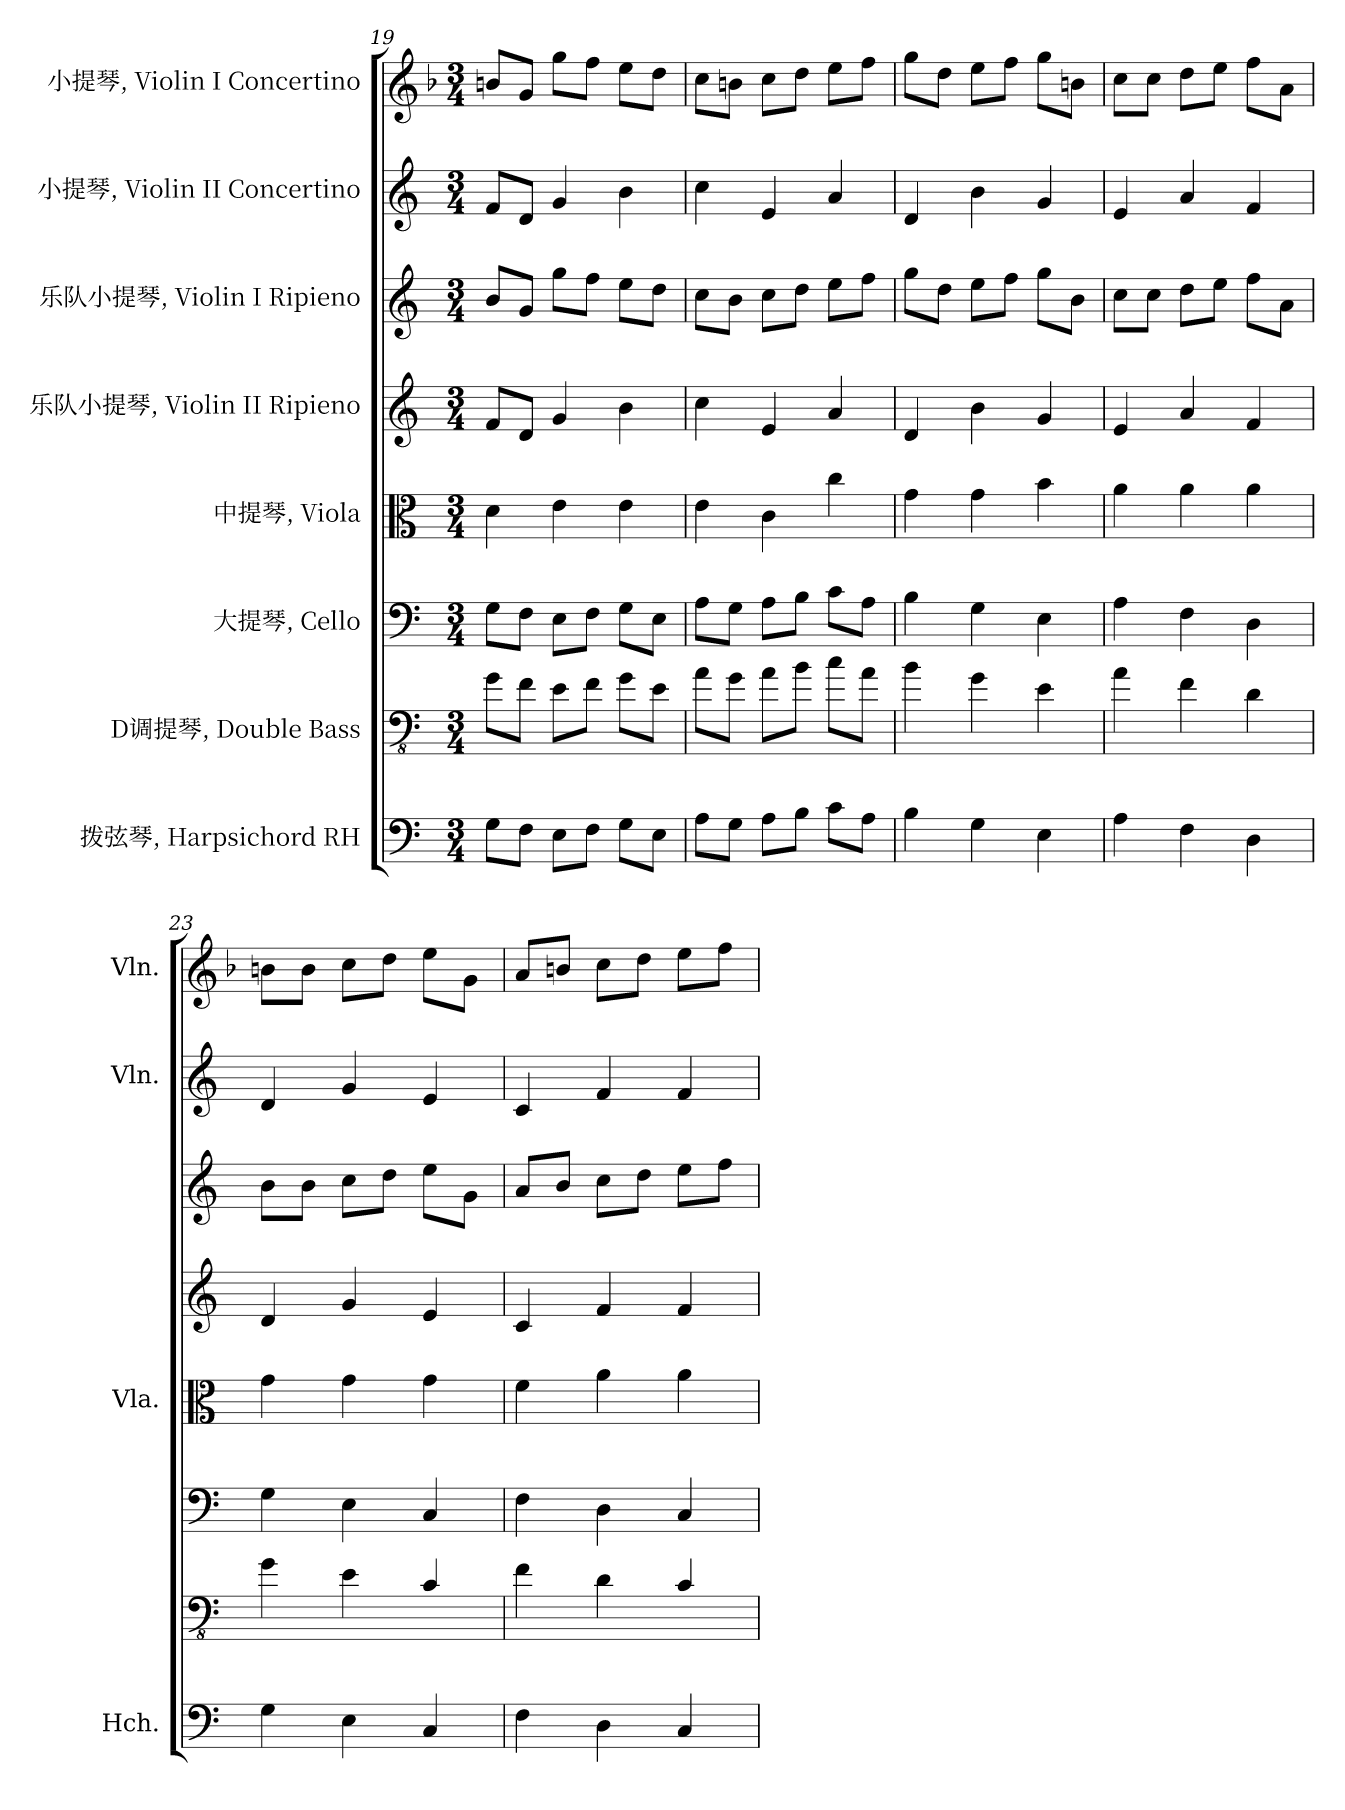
**kern	**kern	**kern	**kern	**kern	**kern	**kern	**kern
*part8	*part7	*part6	*part5	*part4	*part3	*part2	*part1
*staff8	*staff7	*staff6	*staff5	*staff4	*staff3	*staff2	*staff1
*I"拨弦琴, Harpsichord RH	*I"D调提琴, Double Bass	*I"大提琴, Cello	*I"中提琴, Viola	*I"乐队小提琴, Violin II Ripieno	*I"乐队小提琴, Violin I Ripieno	*I"小提琴, Violin II Concertino	*I"小提琴, Violin I Concertino
*I'Hch.	*	*	*I'Vla.	*	*	*I'Vln.	*I'Vln.
*clefF4	*clefFv4	*clefF4	*clefC3	*clefG2	*clefG2	*clefG2	*clefG2
*	*ITrd7c12	*	*	*	*	*	*
*k[]	*k[]	*k[]	*k[]	*k[]	*k[]	*k[]	*k[b-]
*M3/4	*M3/4	*M3/4	*M3/4	*M3/4	*M3/4	*M3/4	*M3/4
=19	=19	=19	=19	=19	=19	=19	=19
8G\L	8GG\L	8G\L	4d\	8f/L	8b/L	8f/L	8bn/L
8F\J	8FF\J	8F\J	.	8d/J	8g/J	8d/J	8g/J
8E\L	8EE\L	8E\L	4e\	4g/	8gg\L	4g/	8gg\L
8F\J	8FF\J	8F\J	.	.	8ff\J	.	8ff\J
8G\L	8GG\L	8G\L	4e\	4b\	8ee\L	4b\	8ee\L
8E\J	8EE\J	8E\J	.	.	8dd\J	.	8dd\J
=20	=20	=20	=20	=20	=20	=20	=20
8A\L	8AA\L	8A\L	4e\	4cc\	8cc\L	4cc\	8cc\L
8G\J	8GG\J	8G\J	.	.	8b\J	.	8bn\J
8A\L	8AA\L	8A\L	4c\	4e/	8cc\L	4e/	8cc\L
8B\J	8BB\J	8B\J	.	.	8dd\J	.	8dd\J
8c\L	8C\L	8c\L	4cc\	4a/	8ee\L	4a/	8ee\L
8A\J	8AA\J	8A\J	.	.	8ff\J	.	8ff\J
=21	=21	=21	=21	=21	=21	=21	=21
4B\	4BB\	4B\	4g\	4d/	8gg\L	4d/	8gg\L
.	.	.	.	.	8dd\J	.	8dd\J
4G\	4GG\	4G\	4g\	4b\	8ee\L	4b\	8ee\L
.	.	.	.	.	8ff\J	.	8ff\J
4E\	4EE\	4E\	4b\	4g/	8gg\L	4g/	8gg\L
.	.	.	.	.	8b\J	.	8bn\J
=22	=22	=22	=22	=22	=22	=22	=22
4A\	4AA\	4A\	4a\	4e/	8cc\L	4e/	8cc\L
.	.	.	.	.	8cc\J	.	8cc\J
4F\	4FF\	4F\	4a\	4a/	8dd\L	4a/	8dd\L
.	.	.	.	.	8ee\J	.	8ee\J
4D\	4DD\	4D\	4a\	4f/	8ff\L	4f/	8ff\L
.	.	.	.	.	8a\J	.	8a\J
=23	=23	=23	=23	=23	=23	=23	=23
4G\	4GG\	4G\	4g\	4d/	8b\L	4d/	8bn\L
.	.	.	.	.	8b\J	.	8b\J
4E\	4EE\	4E\	4g\	4g/	8cc\L	4g/	8cc\L
.	.	.	.	.	8dd\J	.	8dd\J
4C/	4CC/	4C/	4g\	4e/	8ee\L	4e/	8ee\L
.	.	.	.	.	8g\J	.	8g\J
!!LO:PB:g=z
=24	=24	=24	=24	=24	=24	=24	=24
4F\	4FF\	4F\	4f\	4c/	8a/L	4c/	8a/L
.	.	.	.	.	8b/J	.	8bn/J
4D\	4DD\	4D\	4a\	4f/	8cc\L	4f/	8cc\L
.	.	.	.	.	8dd\J	.	8dd\J
4C/	4CC/	4C/	4a\	4f/	8ee\L	4f/	8ee\L
.	.	.	.	.	8ff\J	.	8ff\J
=	=	=	=	=	=	=	=
*-	*-	*-	*-	*-	*-	*-	*-
